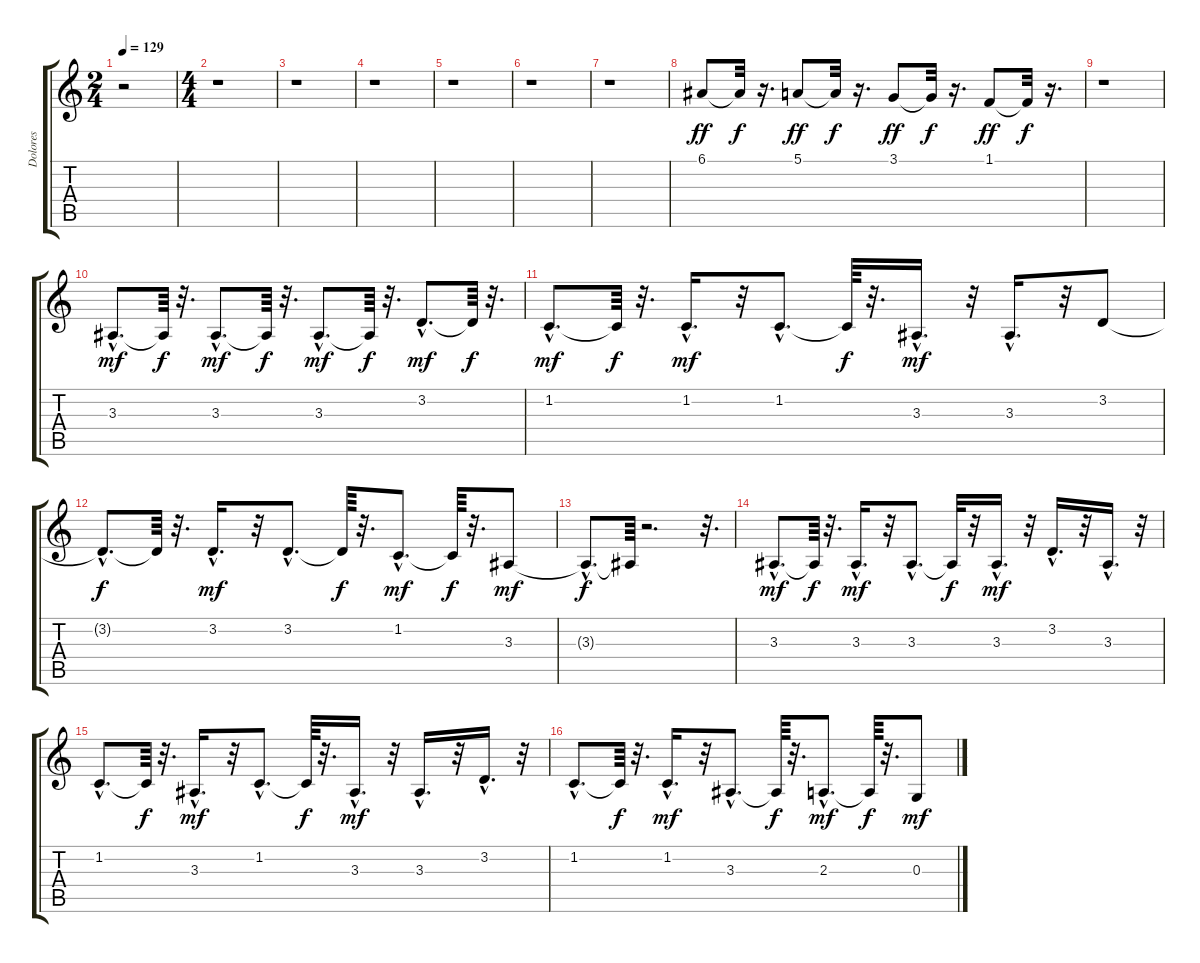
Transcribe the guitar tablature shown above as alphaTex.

\track ("Dolores" "Dolores") {instrument panflute}
\staff {score tabs}
\tuning (E4 B3 G3 D3 A2 E2) {hide}
\ts (2 4)
\tempo 129
\clef g2
\ks c
r.2{dy ff instrument panflute} |
\ts (4 4)
r.1 |
r.1 |
r.1 |
r.1 |
r.1 |
r.1 |
6.1.8 6.1{t}.32{dy f} r.16{d} 5.1.8{dy ff} 5.1{t}.32{dy f} r.16{d} 3.1.8{dy ff} 3.1{t}.32{dy f} r.16{d} 1.1.8{dy ff} 1.1{t}.32{dy f} r.16{d} |
r.1 |
3.3{hac}.8{d dy mf} 3.3{t}.64{dy f} r.32{d} 3.3{hac}.8{d dy mf} 3.3{t}.64{dy f} r.32{d} 3.3{hac}.8{d dy mf} 3.3{t}.64{dy f} r.32{d} 3.2{hac}.8{d dy mf} 3.2{t}.64{dy f} r.32{d} |
1.2{hac}.8{d dy mf} 1.2{t}.64{dy f} r.32{d} 1.2{hac}.16{d dy mf} r.32 1.2{hac}.8{d} 1.2{t}.64{dy f} r.32{d} 3.3{hac}.16{d dy mf} r.32 3.3{hac}.16{d} r.32 3.2.8 |
3.2{hac t}.8{d dy f} 3.2{t}.64 r.32{d} 3.2{hac}.16{d dy mf} r.32 3.2{hac}.8{d} 3.2{t}.64{dy f} r.32{d} 1.2{hac}.8{d dy mf} 1.2{t}.64{dy f} r.32{d} 3.3.8{dy mf} |
3.3{hac t}.8{d dy f} 3.3{t}.64 r.2{d} r.32{d} |
3.3{hac}.8{d dy mf} 3.3{t}.64{dy f} r.32{d} 3.3{hac}.16{d dy mf} r.32 3.3{hac}.8{d} 3.3{t}.32{dy f} r.32 3.3{hac}.16{d dy mf} r.32 3.2{hac}.16{d} r.32 3.3{hac}.16{d} r.32 |
1.2{hac}.8{d} 1.2{t}.64{dy f} r.32{d} 3.3{hac}.16{d dy mf} r.32 1.2{hac}.8{d} 1.2{t}.64{dy f} r.32{d} 3.3{hac}.16{d dy mf} r.32 3.3{hac}.16{d} r.32 3.2{hac}.16{d} r.32 |
1.2{hac}.8{d} 1.2{t}.64{dy f} r.32{d} 1.2{hac}.16{d dy mf} r.32 3.3{hac}.8{d} 3.3{t}.64{dy f} r.32{d} 2.3{hac}.8{d dy mf} 2.3{t}.64{dy f} r.32{d} 0.3.8{dy mf}
